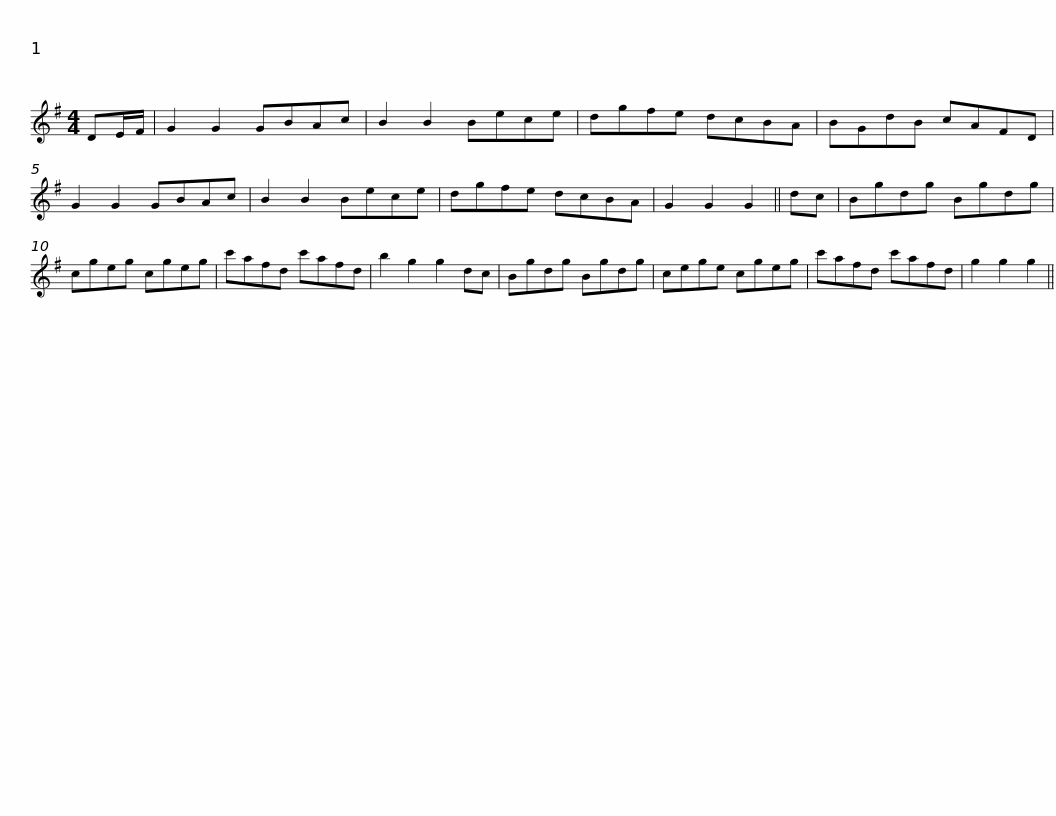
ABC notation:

X:1
L:1/8
M:4/4
I:linebreak $
K:G
V:1 treble
V:1
 DE/F/ | G2 G2 GBAc | B2 B2 Bece | dgfe dcBA | BGdB cAFD | %5
 G2 G2 GBAc | B2 B2 Bece |$ dgfe dcBA | G2 G2 G2 || dc | %10
 Bgdg Bgdg | cgeg cgeg | c'afd c'afd | b2 g2 g2 dc |$ Bgdg Bgdg | %15
 cege cgeg | c'afd c'afd | g2 g2 g2 || %18
